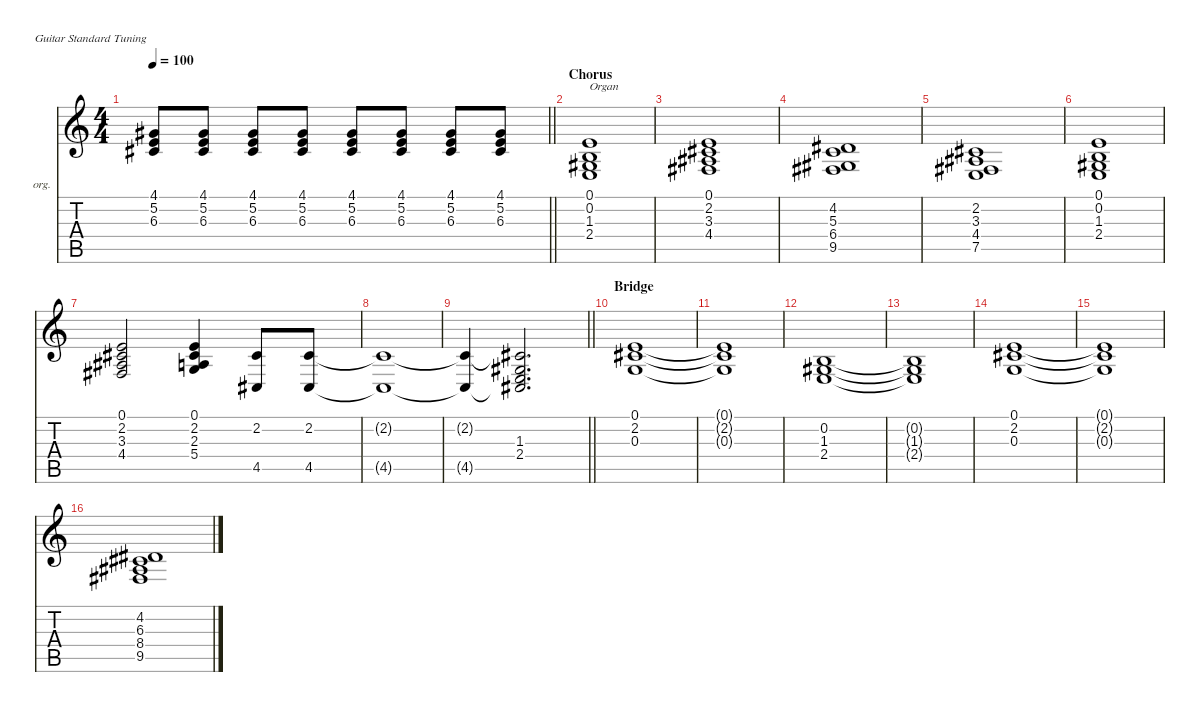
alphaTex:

\defaultSystemsLayout 4
\hideDynamics
\bracketExtendMode nobrackets
\firstSystemTrackNameOrientation horizontal
\otherSystemsTrackNameOrientation horizontal
\track ("Keys" "org.") {instrument churchorgan}
\staff {score tabs}
\tuning (E4 B3 G3 D3 A2 E2)
\ts (4 4)
\tempo 100
\clef g2
\barLineRight lightlight
\ks c
(4.1{acc #} 5.2 6.3{acc #}).8{dy f} (4.1{acc #} 5.2 6.3{acc #}).8 (4.1{acc #} 5.2 6.3{acc #}).8 (4.1{acc #} 5.2 6.3{acc #}).8 (4.1{acc #} 5.2 6.3{acc #}).8 (4.1{acc #} 5.2 6.3{acc #}).8 (4.1{acc #} 5.2 6.3{acc #}).8 (4.1{acc #} 5.2 6.3{acc #}).8 |
\section ("" "Chorus")
(0.1 0.2 1.3{acc #} 2.4).1{txt "Organ" instrument churchorgan} |
(0.1 2.2{acc #} 3.3{acc #} 4.4{acc #}).1 |
(4.2{acc #} 5.3 6.4{acc #} 9.5{acc #}).1 |
(2.2{acc #} 3.3{acc #} 4.4{acc #} 7.5).1 |
(0.1 0.2 1.3{acc #} 2.4).1 |
(0.1 2.2{acc #} 3.3{acc #} 4.4{acc #}).2 (0.1 2.2{acc #} 2.3 5.4).4 (2.2{acc #} 4.5{acc #}).8 (2.2{acc #} 4.5{acc #}).8 |
(2.2{t acc #} 4.5{t acc #}).1 |
\barLineRight lightlight
(2.2{t acc #} 4.5{t acc #}).4 (2.2{t acc #} 1.3{acc #} 2.4 4.5{t acc #}).2{d} |
\section ("" "Bridge")
(0.1 2.2{acc #} 0.3).1 |
(0.1{t} 2.2{t acc #} 0.3{t}).1 |
(0.2 1.3{acc #} 2.4).1 |
(0.2{t} 1.3{t acc #} 2.4{t}).1 |
(0.1 2.2{acc #} 0.3).1 |
(0.1{t} 2.2{t acc #} 0.3{t}).1 |
(4.2{acc #} 6.3{acc #} 8.4{acc #} 9.5{acc #}).1
